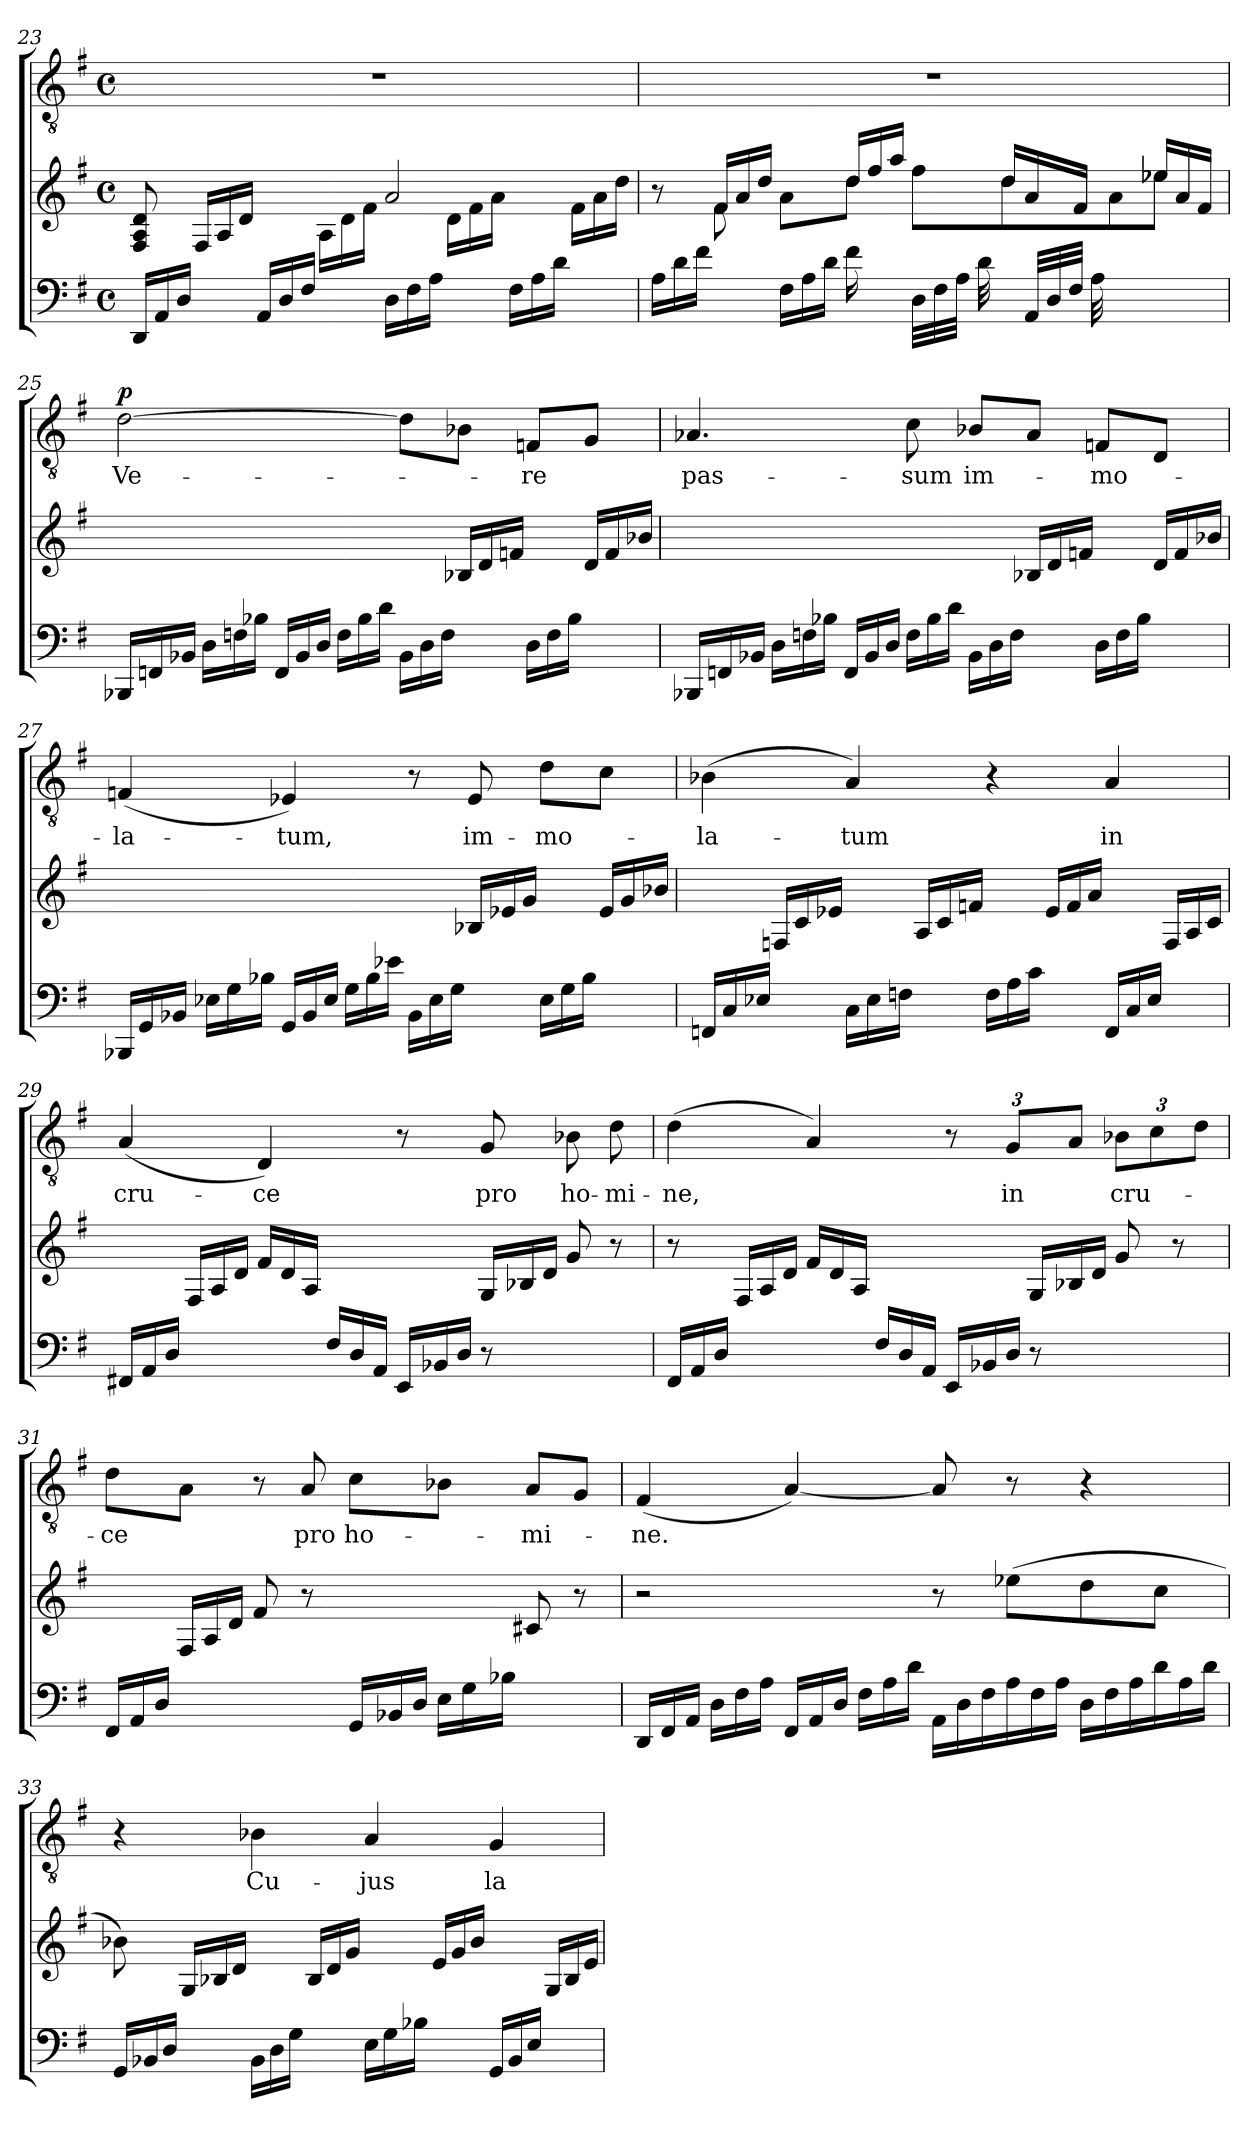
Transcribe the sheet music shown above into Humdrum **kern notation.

**kern	**kern	**kern	**text	**dynam
*part2	*part2	*part1	*part1	*part1
*staff3	*staff2	*staff1	*staff1	*staff1
!!LO:LB:g=z
*clefF4	*clefG2	*clefGv2	*	*
*k[f#]	*k[f#]	*k[f#]	*	*
*G:	*G:	*G:	*	*
*M4/4	*M4/4	*M4/4	*	*
*met(c)	*met(c)	*met(c)	*	*
*Xtuplet	*	*	*	*
=23	=23	=23	=23	=23
*	*^	*	*	*
24DD/LL	8F#/ 8A/ 8d/	4.ryy	1r	.	.
24AA/	.	.	.	.	.
24D/JJ	.	.	.	.	.
*	*Xtuplet	*	*	*	*
8ryy	24F#/LL	.	.	.	.
.	24A/	.	.	.	.
.	24d/JJ	.	.	.	.
24AA/LL	4ryy	.	.	.	.
24D/	.	.	.	.	.
24F#/JJ	.	.	.	.	.
8ryy	.	24A\LL	.	.	.
.	.	24d\	.	.	.
.	.	24f#\JJ	.	.	.
24D\LL	2a/	8ryy	.	.	.
24F#\	.	.	.	.	.
24A\JJ	.	.	.	.	.
8ryy	.	24d\LL	.	.	.
.	.	24f#\	.	.	.
.	.	24a\JJ	.	.	.
24F#\LL	.	8ryy	.	.	.
24A\	.	.	.	.	.
24d\JJ	.	.	.	.	.
8ryy	.	24f#\LL	.	.	.
.	.	24a\	.	.	.
.	.	24dd\JJ	.	.	.
=24	=24	=24	=24	=24	=24
24A\LL	8r	8ryy	1r	.	.
24d\	.	.	.	.	.
24f#\JJ	.	.	.	.	.
8ryy	24f#/LL	8f#\	.	.	.
.	24a/	.	.	.	.
.	24dd/JJ	.	.	.	.
24F#\LL	8ryy	8a\L	.	.	.
24A\	.	.	.	.	.
24d\JJ	.	.	.	.	.
24f#\	24dd/LL	8dd\J	.	.	.
24ryy	24ff#/	.	.	.	.
24ryy	24aa/JJ	.	.	.	.
36D\LL	8ryy	8ff#\L	.	.	.
36F#\	.	.	.	.	.
36A\JJ	.	.	.	.	.
36d\	.	.	.	.	.
72ryy	.	.	.	.	.
72ryy	24dd/LL	8dd\	.	.	.
36ryy	.	.	.	.	.
54AA/LL	24a/	.	.	.	.
54D/	.	.	.	.	.
54F#/JJ	.	.	.	.	.
.	24f#/JJ	.	.	.	.
54A\	.	.	.	.	.
54ryy	.	.	.	.	.
.	8ryy	8a\	.	.	.
216ryy	.	.	.	.	.
72ryy	.	.	.	.	.
9%2ryy	.	.	.	.	.
.	24ee-X/LL	8ee-\J	.	.	.
.	24a/	.	.	.	.
.	24f#/JJ	.	.	.	.
*	*v	*v	*	*	*
!!LO:LB:g=z
=25	=25	=25	=25	=25
!	!	!	!LO:LY:b	!LO:DY:a
24BBB-X/LL	2ryy	[2d\	Ve-	p
24FFn/	.	.	.	.
24BB-X/JJ	.	.	.	.
24D\LL	.	.	.	.
24Fn\	.	.	.	.
24B-X\JJ	.	.	.	.
24FF/LL	.	.	.	.
24BB-/	.	.	.	.
24D/JJ	.	.	.	.
24F\LL	.	.	.	.
24B-\	.	.	.	.
24d\JJ	.	.	.	.
24BB-\LL	8ryy	8d\L]	.	.
24D\	.	.	.	.
24F\JJ	.	.	.	.
8ryy	24B-X/LL	8B-X\J	.	.
.	24d/	.	.	.
.	24fn/JJ	.	.	.
!	!	!	!LO:LY:b	!
24D\LL	8ryy	8Fn/L	-re	.
24F\	.	.	.	.
24B-\JJ	.	.	.	.
8ryy	24d/LL	8G/J	.	.
.	24f/	.	.	.
.	24b-X/JJ	.	.	.
=26	=26	=26	=26	=26
!	!	!	!LO:LY:b	!
24BBB-X/LL	2ryy	4.A-X/	pas-	.
24FFn/	.	.	.	.
24BB-X/JJ	.	.	.	.
24D\LL	.	.	.	.
24Fn\	.	.	.	.
24B-X\JJ	.	.	.	.
24FF/LL	.	.	.	.
24BB-/	.	.	.	.
24D/JJ	.	.	.	.
!	!	!	!LO:LY:b	!
24F\LL	.	8c\	-sum	.
24B-\	.	.	.	.
24d\JJ	.	.	.	.
!	!	!	!LO:LY:b	!
24BB-\LL	8ryy	8B-X/L	im-	.
24D\	.	.	.	.
24F\JJ	.	.	.	.
8ryy	24B-X/LL	8A-/J	.	.
.	24d/	.	.	.
.	24fn/JJ	.	.	.
!	!	!	!LO:LY:b	!
24D\LL	8ryy	8Fn/L	-mo-	.
24F\	.	.	.	.
24B-\JJ	.	.	.	.
8ryy	24d/LL	8D/J	.	.
.	24f/	.	.	.
.	24b-X/JJ	.	.	.
!!LO:LB:g=z
=27	=27	=27	=27	=27
!	!	!	!LO:LY:b	!
24BBB-X/LL	2ryy	(<4Fn/	-la-	.
24GG/	.	.	.	.
24BB-X/JJ	.	.	.	.
24E-X\LL	.	.	.	.
24G\	.	.	.	.
24B-X\JJ	.	.	.	.
!	!	!	!LO:LY:b	!
24GG/LL	.	4E-X/)	-tum,	.
24BB-/	.	.	.	.
24E-/JJ	.	.	.	.
24G\LL	.	.	.	.
24B-\	.	.	.	.
24e-X\JJ	.	.	.	.
24BB-\LL	8ryy	8r	.	.
24E-\	.	.	.	.
24G\JJ	.	.	.	.
!	!	!	!LO:LY:b	!
8ryy	24B-X/LL	8E-/	im-	.
.	24e-X/	.	.	.
.	24g/JJ	.	.	.
!	!	!	!LO:LY:b	!
24E-\LL	8ryy	8d\L	-mo-	.
24G\	.	.	.	.
24B-\JJ	.	.	.	.
8ryy	24e-/LL	8c\J	.	.
.	24g/	.	.	.
.	24b-X/JJ	.	.	.
=28	=28	=28	=28	=28
!	!	!	!LO:LY:b	!
24FFn/LL	8ryy	(>4B-X\	-la-	.
24C/	.	.	.	.
24E-X/JJ	.	.	.	.
8ryy	24Fn/LL	.	.	.
.	24c/	.	.	.
.	24e-X/JJ	.	.	.
!	!	!	!LO:LY:b	!
24C\LL	8ryy	4A/)	-tum	.
24E-\	.	.	.	.
24Fn\JJ	.	.	.	.
8ryy	24A/LL	.	.	.
.	24c/	.	.	.
.	24fn/JJ	.	.	.
24F\LL	8ryy	4r	.	.
24A\	.	.	.	.
24c\JJ	.	.	.	.
8ryy	24e-/LL	.	.	.
.	24f/	.	.	.
.	24a/JJ	.	.	.
!	!	!	!LO:LY:b	!
24FF/LL	8ryy	4A/	in	.
24C/	.	.	.	.
24E-/JJ	.	.	.	.
8ryy	24F/LL	.	.	.
.	24A/	.	.	.
.	24c/JJ	.	.	.
!!LO:PB:g=z
=29	=29	=29	=29	=29
!	!	!	!LO:LY:b	!
24FF#X/LL	8ryy	(<4A/	cru-	.
24AA/	.	.	.	.
24D/JJ	.	.	.	.
8ryy	24F#/LL	.	.	.
.	24A/	.	.	.
.	24d/JJ	.	.	.
!	!	!	!LO:LY:b	!
8ryy	24f#/LL	4D/)	-ce	.
.	24d/	.	.	.
.	24A/JJ	.	.	.
24F#/LL	8ryy	.	.	.
24D/	.	.	.	.
24AA/JJ	.	.	.	.
24EE/LL	8ryy	8r	.	.
24BB-X/	.	.	.	.
24D/JJ	.	.	.	.
!	!	!	!LO:LY:b	!
8r	24G/LL	8G/	pro	.
.	24B-X/	.	.	.
.	24d/JJ	.	.	.
!	!	!	!LO:LY:b	!
4ryy	8g/	8B-X\	ho-	.
!	!	!	!LO:LY:b	!
.	8r	8d\	-mi-	.
=30	=30	=30	=30	=30
!	!	!	!LO:LY:b	!
24FF#/LL	8r	(>4d\	-ne,	.
24AA/	.	.	.	.
24D/JJ	.	.	.	.
8ryy	24F#/LL	.	.	.
.	24A/	.	.	.
.	24d/JJ	.	.	.
8ryy	24f#/LL	4A/)	.	.
.	24d/	.	.	.
.	24A/JJ	.	.	.
24F#/LL	4ryy	.	.	.
24D/	.	.	.	.
24AA/JJ	.	.	.	.
*	*	*Xbrackettup	*	*
24EE/LL	.	12r	.	.
24BB-X/	.	.	.	.
!	!	!	!LO:LY:b	!
24D/JJ	.	12G/L	in	.
8r	24G/LL	.	.	.
.	24B-X/	12A/J	.	.
.	24d/JJ	.	.	.
!	!	!	!LO:LY:b	!
4ryy	8g/	12B-X\L	cru-	.
.	.	12c\	.	.
.	8r	.	.	.
.	.	12d\J	.	.
=31	=31	=31	=31	=31
!	!	!	!LO:LY:b	!
24FF#/LL	8ryy	8d\L	-ce	.
24AA/	.	.	.	.
24D/JJ	.	.	.	.
4.ryy	24F#/LL	8A\J	.	.
.	24A/	.	.	.
.	24d/JJ	.	.	.
.	8f#/	8r	.	.
!	!	!	!LO:LY:b	!
.	8r	8A/	pro	.
!	!	!	!LO:LY:b	!
24GG/LL	4ryy	8c\L	ho-	.
24BB-X/	.	.	.	.
24D/JJ	.	.	.	.
24E\LL	.	8B-X\J	.	.
24G\	.	.	.	.
24B-X\JJ	.	.	.	.
!	!	!	!LO:LY:b	!
4ryy	8c#X/	8A/L	-mi-	.
.	8r	8G/J	.	.
!!LO:LB:g=z
=32	=32	=32	=32	=32
!	!	!	!LO:LY:b	!
24DD/LL	2r	(<4F#/	-ne.	.
24FF#/	.	.	.	.
24AA/JJ	.	.	.	.
24D\LL	.	.	.	.
24F#\	.	.	.	.
24A\JJ	.	.	.	.
24FF#/LL	.	[4A/)	.	.
24AA/	.	.	.	.
24D/JJ	.	.	.	.
24F#\LL	.	.	.	.
24A\	.	.	.	.
24d\JJ	.	.	.	.
24AA\LL	8r	8A/]	.	.
24D\	.	.	.	.
24F#\	.	.	.	.
24A\	(>8ee-X\L	8r	.	.
24F#\	.	.	.	.
24A\JJ	.	.	.	.
24D\LL	8dd\	4r	.	.
24F#\	.	.	.	.
24A\	.	.	.	.
24d\	8cc\J	.	.	.
24A\	.	.	.	.
24d\JJ	.	.	.	.
=33	=33	=33	=33	=33
24GG/LL	8b-X\)	4r	.	.
24BB-X/	.	.	.	.
24D/JJ	.	.	.	.
8ryy	24G/LL	.	.	.
.	24B-X/	.	.	.
.	24d/JJ	.	.	.
!	!	!	!LO:LY:b	!
24BB-\LL	8ryy	4B-X\	Cu-	.
24D\	.	.	.	.
24G\JJ	.	.	.	.
8ryy	24B-/LL	.	.	.
.	24d/	.	.	.
.	24g/JJ	.	.	.
!	!	!	!LO:LY:b	!
24E\LL	8ryy	4A/	-jus	.
24G\	.	.	.	.
24B-X\JJ	.	.	.	.
8ryy	24e/LL	.	.	.
.	24g/	.	.	.
.	24b-/JJ	.	.	.
!	!	!	!LO:LY:b	!
24GG/LL	8ryy	4G/	la-	.
24BB-/	.	.	.	.
24E/JJ	.	.	.	.
8ryy	24G/LL	.	.	.
.	24B-/	.	.	.
.	24e/JJ	.	.	.
=	=	=	=	=
*-	*-	*-	*-	*-
